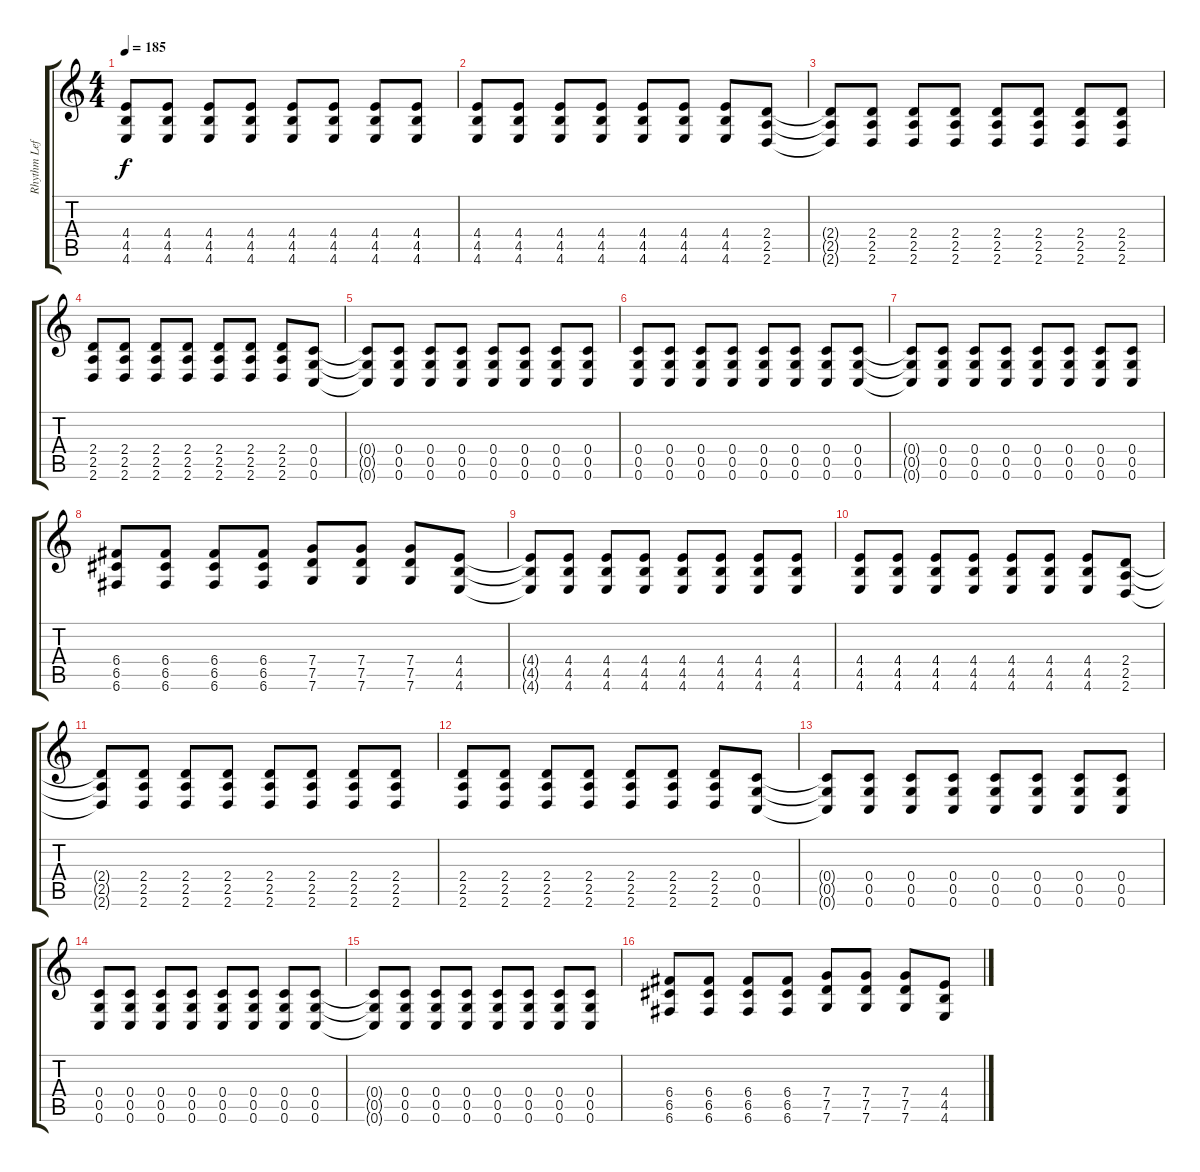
\track ("Rhythm Left" "Rhythm Lef") {instrument distortionguitar}
\staff {score tabs}
\tuning (D4 A3 F3 C3 G2 C2) {hide}
\ts (4 4)
\tempo 185
\clef g2
\ks c
(4.4{t} 4.5{t} 4.6{t}).8{dy f} (4.4 4.5 4.6).8 (4.4 4.5 4.6).8 (4.4 4.5 4.6).8 (4.4 4.5 4.6).8 (4.4 4.5 4.6).8 (4.4 4.5 4.6).8 (4.4 4.5 4.6).8 |
(4.4 4.5 4.6).8 (4.4 4.5 4.6).8 (4.4 4.5 4.6).8 (4.4 4.5 4.6).8 (4.4 4.5 4.6).8 (4.4 4.5 4.6).8 (4.4 4.5 4.6).8 (2.4 2.5 2.6).8 |
(2.4{t} 2.5{t} 2.6{t}).8 (2.4 2.5 2.6).8 (2.4 2.5 2.6).8 (2.4 2.5 2.6).8 (2.4 2.5 2.6).8 (2.4 2.5 2.6).8 (2.4 2.5 2.6).8 (2.4 2.5 2.6).8 |
(2.4 2.5 2.6).8 (2.4 2.5 2.6).8 (2.4 2.5 2.6).8 (2.4 2.5 2.6).8 (2.4 2.5 2.6).8 (2.4 2.5 2.6).8 (2.4 2.5 2.6).8 (0.4 0.5 0.6).8 |
(0.4{t} 0.5{t} 0.6{t}).8 (0.4 0.5 0.6).8 (0.4 0.5 0.6).8 (0.4 0.5 0.6).8 (0.4 0.5 0.6).8 (0.4 0.5 0.6).8 (0.4 0.5 0.6).8 (0.4 0.5 0.6).8 |
(0.4 0.5 0.6).8 (0.4 0.5 0.6).8 (0.4 0.5 0.6).8 (0.4 0.5 0.6).8 (0.4 0.5 0.6).8 (0.4 0.5 0.6).8 (0.4 0.5 0.6).8 (0.4 0.5 0.6).8 |
(0.4{t} 0.5{t} 0.6{t}).8 (0.4 0.5 0.6).8 (0.4 0.5 0.6).8 (0.4 0.5 0.6).8 (0.4 0.5 0.6).8 (0.4 0.5 0.6).8 (0.4 0.5 0.6).8 (0.4 0.5 0.6).8 |
(6.4 6.5 6.6).8 (6.4 6.5 6.6).8 (6.4 6.5 6.6).8 (6.4 6.5 6.6).8 (7.4 7.5 7.6).8 (7.4 7.5 7.6).8 (7.4 7.5 7.6).8 (4.4 4.5 4.6).8 |
(4.4{t} 4.5{t} 4.6{t}).8 (4.4 4.5 4.6).8 (4.4 4.5 4.6).8 (4.4 4.5 4.6).8 (4.4 4.5 4.6).8 (4.4 4.5 4.6).8 (4.4 4.5 4.6).8 (4.4 4.5 4.6).8 |
(4.4 4.5 4.6).8 (4.4 4.5 4.6).8 (4.4 4.5 4.6).8 (4.4 4.5 4.6).8 (4.4 4.5 4.6).8 (4.4 4.5 4.6).8 (4.4 4.5 4.6).8 (2.4 2.5 2.6).8 |
(2.4{t} 2.5{t} 2.6{t}).8 (2.4 2.5 2.6).8 (2.4 2.5 2.6).8 (2.4 2.5 2.6).8 (2.4 2.5 2.6).8 (2.4 2.5 2.6).8 (2.4 2.5 2.6).8 (2.4 2.5 2.6).8 |
(2.4 2.5 2.6).8 (2.4 2.5 2.6).8 (2.4 2.5 2.6).8 (2.4 2.5 2.6).8 (2.4 2.5 2.6).8 (2.4 2.5 2.6).8 (2.4 2.5 2.6).8 (0.4 0.5 0.6).8 |
(0.4{t} 0.5{t} 0.6{t}).8 (0.4 0.5 0.6).8 (0.4 0.5 0.6).8 (0.4 0.5 0.6).8 (0.4 0.5 0.6).8 (0.4 0.5 0.6).8 (0.4 0.5 0.6).8 (0.4 0.5 0.6).8 |
(0.4 0.5 0.6).8 (0.4 0.5 0.6).8 (0.4 0.5 0.6).8 (0.4 0.5 0.6).8 (0.4 0.5 0.6).8 (0.4 0.5 0.6).8 (0.4 0.5 0.6).8 (0.4 0.5 0.6).8 |
(0.4{t} 0.5{t} 0.6{t}).8 (0.4 0.5 0.6).8 (0.4 0.5 0.6).8 (0.4 0.5 0.6).8 (0.4 0.5 0.6).8 (0.4 0.5 0.6).8 (0.4 0.5 0.6).8 (0.4 0.5 0.6).8 |
(6.4 6.5 6.6).8 (6.4 6.5 6.6).8 (6.4 6.5 6.6).8 (6.4 6.5 6.6).8 (7.4 7.5 7.6).8 (7.4 7.5 7.6).8 (7.4 7.5 7.6).8 (4.4 4.5 4.6).8
